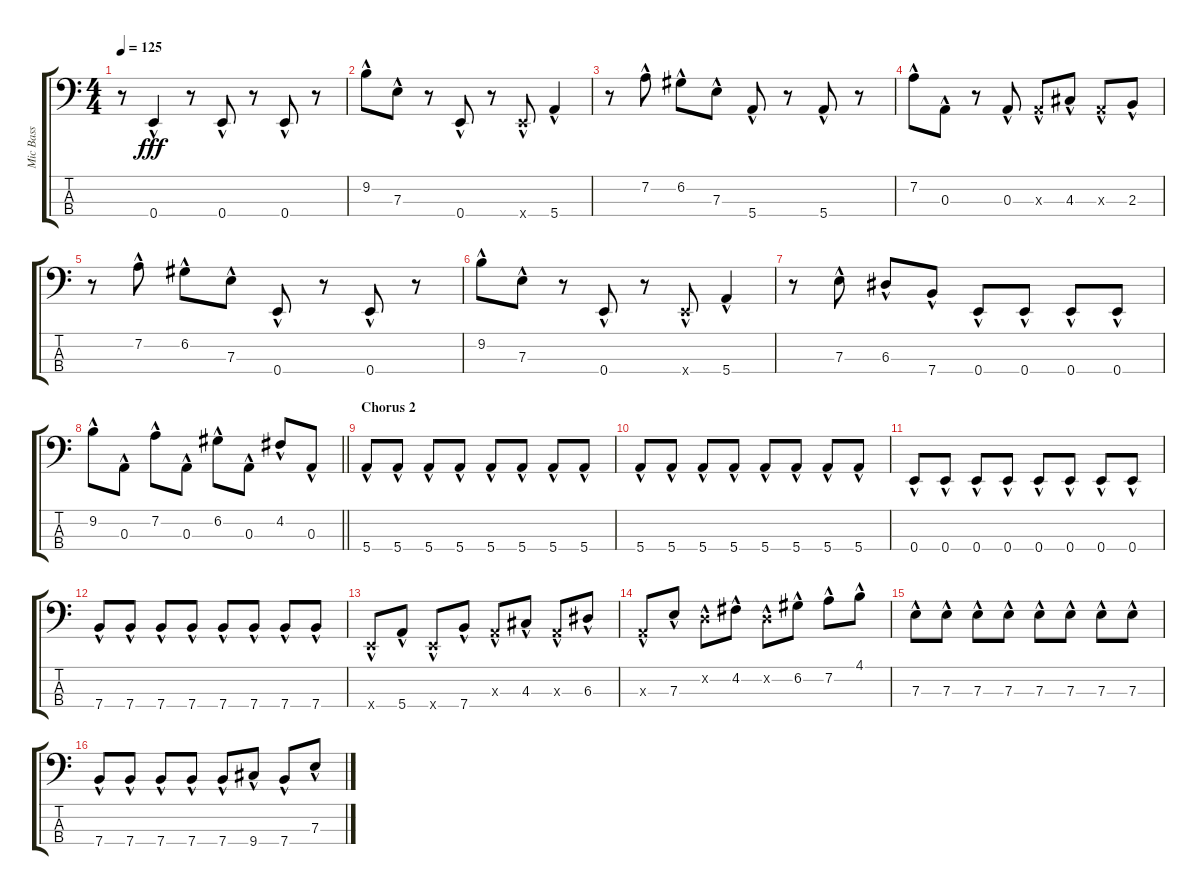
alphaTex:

\track ("Mic Bass" "Mic Bass") {instrument electricbassfinger}
\staff {score tabs}
\tuning (G2 D2 A1 E1) {hide}
\ts (4 4)
\tempo 125
\clef f4
\ks c
r.8{dy fff} 0.4{hac}.4 r.8 0.4{hac}.8 r.8 0.4{hac}.8 r.8 |
9.2{hac}.8 7.3{hac}.8 r.8 0.4{hac}.8 r.8 0.4{hac x}.8 5.4{hac}.4 |
r.8 7.2{hac}.8 6.2{hac}.8 7.3{hac}.8 5.4{hac}.8 r.8 5.4{hac}.8 r.8 |
7.2{hac}.8 0.3{hac}.8 r.8 0.3{hac}.8 0.3{hac x}.8 4.3{hac}.8 0.3{hac x}.8 2.3{hac}.8 |
r.8 7.2{hac}.8 6.2{hac}.8 7.3{hac}.8 0.4{hac}.8 r.8 0.4{hac}.8 r.8 |
9.2{hac}.8 7.3{hac}.8 r.8 0.4{hac}.8 r.8 0.4{hac x}.8 5.4{hac}.4 |
r.8 7.3{hac}.8 6.3{hac}.8 7.4{hac}.8 0.4{hac}.8 0.4{hac}.8 0.4{hac}.8 0.4{hac}.8 |
\barLineRight lightlight
9.2{hac}.8 0.3{hac}.8 7.2{hac}.8 0.3{hac}.8 6.2{hac}.8 0.3{hac}.8 4.2{hac}.8 0.3{hac}.8 |
\section ("" "Chorus 2")
5.4{hac}.8 5.4{hac}.8 5.4{hac}.8 5.4{hac}.8 5.4{hac}.8 5.4{hac}.8 5.4{hac}.8 5.4{hac}.8 |
5.4{hac}.8 5.4{hac}.8 5.4{hac}.8 5.4{hac}.8 5.4{hac}.8 5.4{hac}.8 5.4{hac}.8 5.4{hac}.8 |
0.4{hac}.8 0.4{hac}.8 0.4{hac}.8 0.4{hac}.8 0.4{hac}.8 0.4{hac}.8 0.4{hac}.8 0.4{hac}.8 |
7.4{hac}.8 7.4{hac}.8 7.4{hac}.8 7.4{hac}.8 7.4{hac}.8 7.4{hac}.8 7.4{hac}.8 7.4{hac}.8 |
0.4{hac x}.8 5.4{hac}.8 0.4{hac x}.8 7.4{hac}.8 0.3{hac x}.8 4.3{hac}.8 0.3{hac x}.8 6.3{hac}.8 |
0.3{hac x}.8 7.3{hac}.8 0.2{hac x}.8 4.2{hac}.8 0.2{hac x}.8 6.2{hac}.8 7.2{hac}.8 4.1{hac}.8 |
7.3{hac}.8 7.3{hac}.8 7.3{hac}.8 7.3{hac}.8 7.3{hac}.8 7.3{hac}.8 7.3{hac}.8 7.3{hac}.8 |
7.4{hac}.8 7.4{hac}.8 7.4{hac}.8 7.4{hac}.8 7.4{hac}.8 9.4{hac}.8 7.4{hac}.8 7.3{hac}.8
